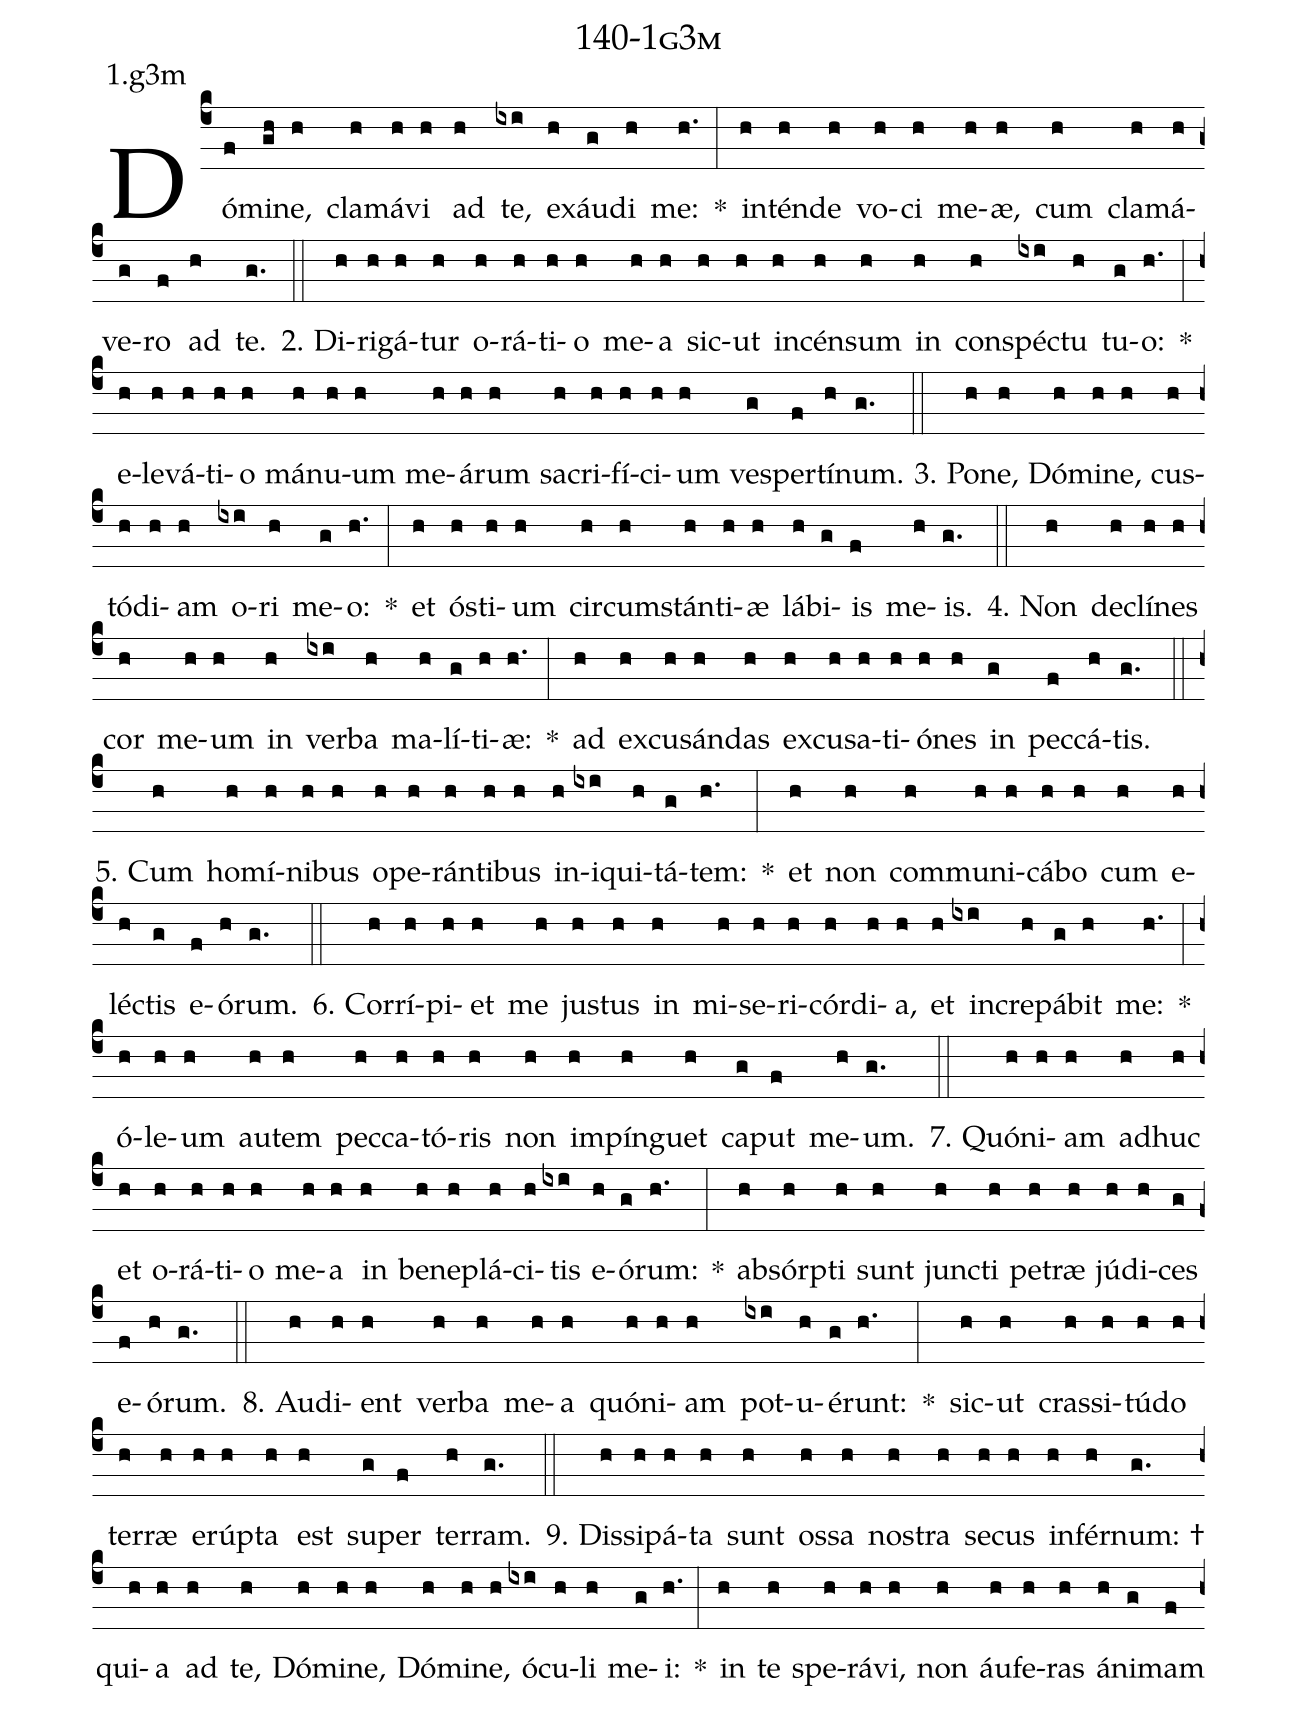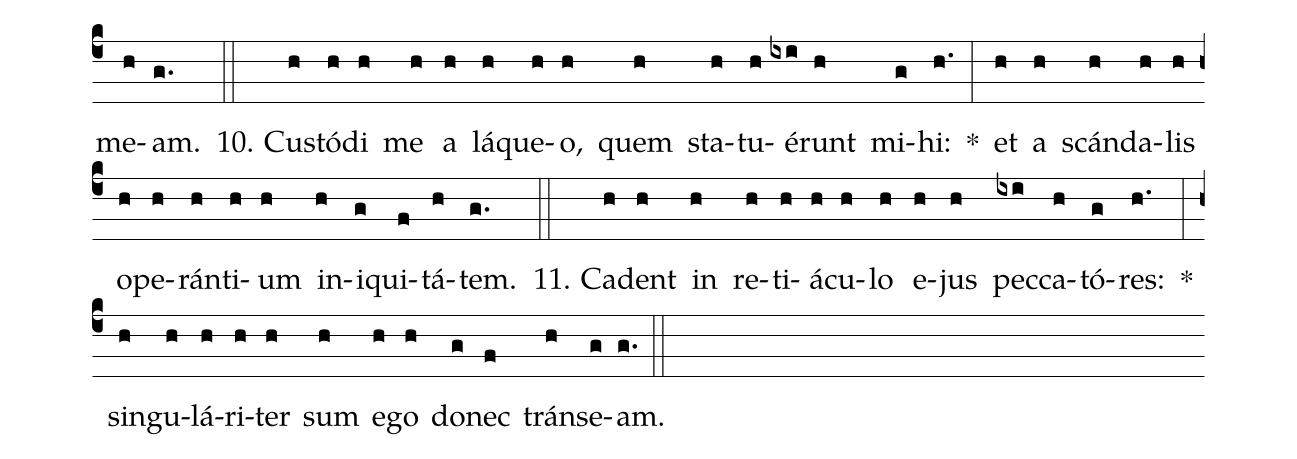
name: 140-1g3m;
annotation: 1.g3m;
%%
(c4)Dó(f)mi(gh)ne,(h) cla(h)má(h)vi(h) ad(h) te,(ixi) ex(h)áu(g)di(h) me:(h.) *(:) in(h)tén(h)de(h) vo(h)ci(h) me(h)æ,(h) cum(h) cla(h)má(h)ve(g)ro(f) ad(h) te.(g.) (::)
2. Di(h)ri(h)gá(h)tur(h) o(h)rá(h)ti(h)o(h) me(h)a(h) sic(h)ut(h) in(h)cén(h)sum(h) in(h) con(h)spéc(ixi)tu(h) tu(g)o:(h.) *(:) e(h)le(h)vá(h)ti(h)o(h) má(h)nu(h)um(h) me(h)á(h)rum(h) sa(h)cri(h)fí(h)ci(h)um(h) ves(g)per(f)tí(h)num.(g.) (::)
3. Po(h)ne,(h) Dó(h)mi(h)ne,(h) cus(h)tó(h)di(h)am(h) o(ixi)ri(h) me(g)o:(h.) *(:) et(h) ós(h)ti(h)um(h) cir(h)cum(h)stán(h)ti(h)æ(h) lá(h)bi(g)is(f) me(h)is.(g.) (::)
4. Non(h) de(h)clí(h)nes(h) cor(h) me(h)um(h) in(h) ver(ixi)ba(h) ma(h)lí(g)ti(h)æ:(h.) *(:) ad(h) ex(h)cu(h)sán(h)das(h) ex(h)cu(h)sa(h)ti(h)ó(h)nes(h) in(g) pec(f)cá(h)tis.(g.) (::)
5. Cum(h) ho(h)mí(h)ni(h)bus(h) o(h)pe(h)rán(h)ti(h)bus(h) in(h)i(ixi)qui(h)tá(g)tem:(h.) *(:) et(h) non(h) com(h)mu(h)ni(h)cá(h)bo(h) cum(h) e(h)léc(h)tis(g) e(f)ó(h)rum.(g.) (::)
6. Cor(h)rí(h)pi(h)et(h) me(h) jus(h)tus(h) in(h) mi(h)se(h)ri(h)cór(h)di(h)a,(h) et(h) in(ixi)cre(h)pá(g)bit(h) me:(h.) *(:) ó(h)le(h)um(h) au(h)tem(h) pec(h)ca(h)tó(h)ris(h) non(h) im(h)pín(h)guet(h) ca(g)put(f) me(h)um.(g.) (::)
7. Quón(h)i(h)am(h) ad(h)huc(h) et(h) o(h)rá(h)ti(h)o(h) me(h)a(h) in(h) be(h)ne(h)plá(h)ci(h)tis(ixi) e(h)ó(g)rum:(h.) *(:) ab(h)sórp(h)ti(h) sunt(h) junc(h)ti(h) pe(h)træ(h) jú(h)di(h)ces(g) e(f)ó(h)rum.(g.) (::)
8. Au(h)di(h)ent(h) ver(h)ba(h) me(h)a(h) quón(h)i(h)am(h) pot(ixi)u(h)é(g)runt:(h.) *(:) sic(h)ut(h) cras(h)si(h)tú(h)do(h) ter(h)ræ(h) e(h)rúp(h)ta(h) est(h) su(g)per(f) ter(h)ram.(g.) (::)
9. Dis(h)si(h)pá(h)ta(h) sunt(h) os(h)sa(h) nos(h)tra(h) se(h)cus(h) in(h)fér(h)num: †(g.) qui(h)a(h) ad(h) te,(h) Dó(h)mi(h)ne,(h) Dó(h)mi(h)ne,(h) ó(ixi)cu(h)li(h) me(g)i:(h.) *(:) in(h) te(h) spe(h)rá(h)vi,(h) non(h) áu(h)fe(h)ras(h) á(h)ni(g)mam(f) me(h)am.(g.) (::)
10. Cus(h)tó(h)di(h) me(h) a(h) lá(h)que(h)o,(h) quem(h) sta(h)tu(h)é(ixi)runt(h) mi(g)hi:(h.) *(:) et(h) a(h) scán(h)da(h)lis(h) o(h)pe(h)rán(h)ti(h)um(h) in(h)i(g)qui(f)tá(h)tem.(g.) (::)
11. Ca(h)dent(h) in(h) re(h)ti(h)á(h)cu(h)lo(h) e(h)jus(h) pec(ixi)ca(h)tó(g)res:(h.) *(:) sin(h)gu(h)lá(h)ri(h)ter(h) sum(h) e(h)go(h) do(g)nec(f) tráns(h)e(g)am.(g.) (::)
